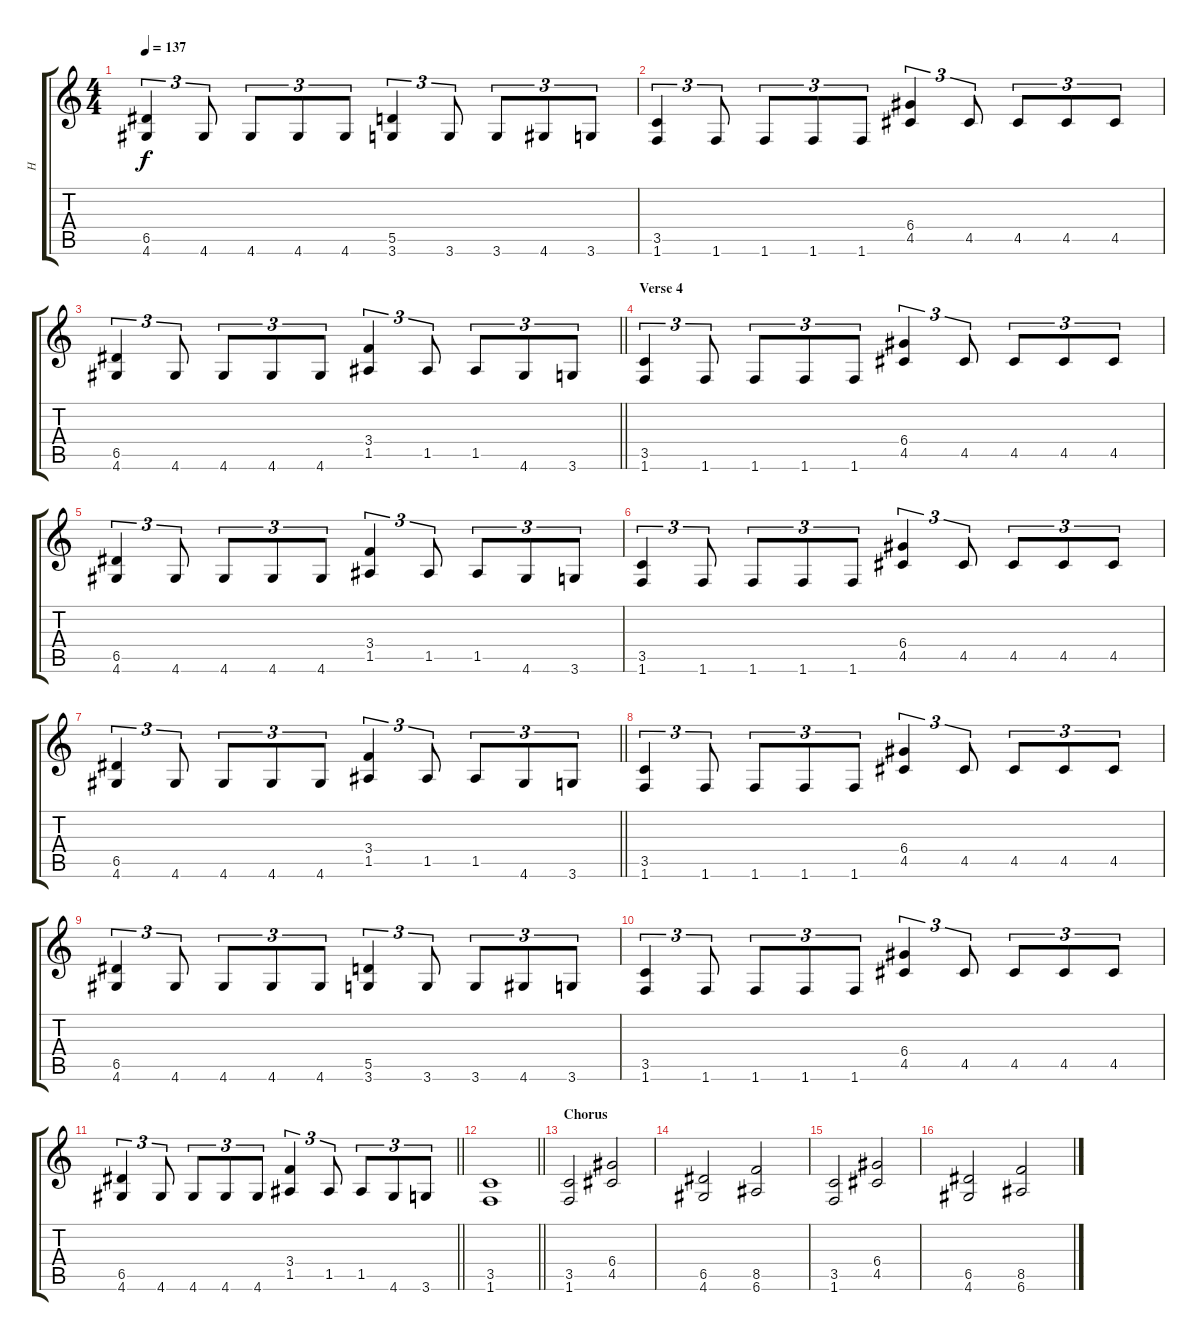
\track ("H" "H") {instrument distortionguitar}
\staff {score tabs}
\tuning (E4 B3 G3 D3 A2 E2) {hide}
\ts (4 4)
\tempo 137
\clef g2
\ks c
(6.5 4.6).4{tu (3 2) dy f} 4.6.8{tu (3 2)} 4.6.8{tu (3 2)} 4.6.8{tu (3 2)} 4.6.8{tu (3 2)} (5.5 3.6).4{tu (3 2)} 3.6.8{tu (3 2)} 3.6.8{tu (3 2)} 4.6.8{tu (3 2)} 3.6.8{tu (3 2)} |
(3.5 1.6).4{tu (3 2)} 1.6.8{tu (3 2)} 1.6.8{tu (3 2)} 1.6.8{tu (3 2)} 1.6.8{tu (3 2)} (6.4 4.5).4{tu (3 2)} 4.5.8{tu (3 2)} 4.5.8{tu (3 2)} 4.5.8{tu (3 2)} 4.5.8{tu (3 2)} |
\barLineRight lightlight
(6.5 4.6).4{tu (3 2)} 4.6.8{tu (3 2)} 4.6.8{tu (3 2)} 4.6.8{tu (3 2)} 4.6.8{tu (3 2)} (3.4 1.5).4{tu (3 2)} 1.5.8{tu (3 2)} 1.5.8{tu (3 2)} 4.6.8{tu (3 2)} 3.6.8{tu (3 2)} |
\section ("" "Verse 4")
(3.5 1.6).4{tu (3 2) instrument distortionguitar} 1.6.8{tu (3 2)} 1.6.8{tu (3 2)} 1.6.8{tu (3 2)} 1.6.8{tu (3 2)} (6.4 4.5).4{tu (3 2)} 4.5.8{tu (3 2)} 4.5.8{tu (3 2)} 4.5.8{tu (3 2)} 4.5.8{tu (3 2)} |
(6.5 4.6).4{tu (3 2)} 4.6.8{tu (3 2)} 4.6.8{tu (3 2)} 4.6.8{tu (3 2)} 4.6.8{tu (3 2)} (3.4 1.5).4{tu (3 2)} 1.5.8{tu (3 2)} 1.5.8{tu (3 2)} 4.6.8{tu (3 2)} 3.6.8{tu (3 2)} |
(3.5 1.6).4{tu (3 2)} 1.6.8{tu (3 2)} 1.6.8{tu (3 2)} 1.6.8{tu (3 2)} 1.6.8{tu (3 2)} (6.4 4.5).4{tu (3 2)} 4.5.8{tu (3 2)} 4.5.8{tu (3 2)} 4.5.8{tu (3 2)} 4.5.8{tu (3 2)} |
\barLineRight lightlight
(6.5 4.6).4{tu (3 2)} 4.6.8{tu (3 2)} 4.6.8{tu (3 2)} 4.6.8{tu (3 2)} 4.6.8{tu (3 2)} (3.4 1.5).4{tu (3 2)} 1.5.8{tu (3 2)} 1.5.8{tu (3 2)} 4.6.8{tu (3 2)} 3.6.8{tu (3 2)} |
\section ("" "")
(3.5 1.6).4{tu (3 2) instrument distortionguitar} 1.6.8{tu (3 2)} 1.6.8{tu (3 2)} 1.6.8{tu (3 2)} 1.6.8{tu (3 2)} (6.4 4.5).4{tu (3 2)} 4.5.8{tu (3 2)} 4.5.8{tu (3 2)} 4.5.8{tu (3 2)} 4.5.8{tu (3 2)} |
(6.5 4.6).4{tu (3 2)} 4.6.8{tu (3 2)} 4.6.8{tu (3 2)} 4.6.8{tu (3 2)} 4.6.8{tu (3 2)} (5.5 3.6).4{tu (3 2)} 3.6.8{tu (3 2)} 3.6.8{tu (3 2)} 4.6.8{tu (3 2)} 3.6.8{tu (3 2)} |
(3.5 1.6).4{tu (3 2)} 1.6.8{tu (3 2)} 1.6.8{tu (3 2)} 1.6.8{tu (3 2)} 1.6.8{tu (3 2)} (6.4 4.5).4{tu (3 2)} 4.5.8{tu (3 2)} 4.5.8{tu (3 2)} 4.5.8{tu (3 2)} 4.5.8{tu (3 2)} |
\barLineRight lightlight
(6.5 4.6).4{tu (3 2)} 4.6.8{tu (3 2)} 4.6.8{tu (3 2)} 4.6.8{tu (3 2)} 4.6.8{tu (3 2)} (3.4 1.5).4{tu (3 2)} 1.5.8{tu (3 2)} 1.5.8{tu (3 2)} 4.6.8{tu (3 2)} 3.6.8{tu (3 2)} |
\barLineRight lightlight
(3.5 1.6).1 |
\section ("" "Chorus")
(3.5 1.6).2 (6.4 4.5).2 |
(6.5 4.6).2 (8.5 6.6).2 |
(3.5 1.6).2 (6.4 4.5).2 |
(6.5 4.6).2 (8.5 6.6).2
